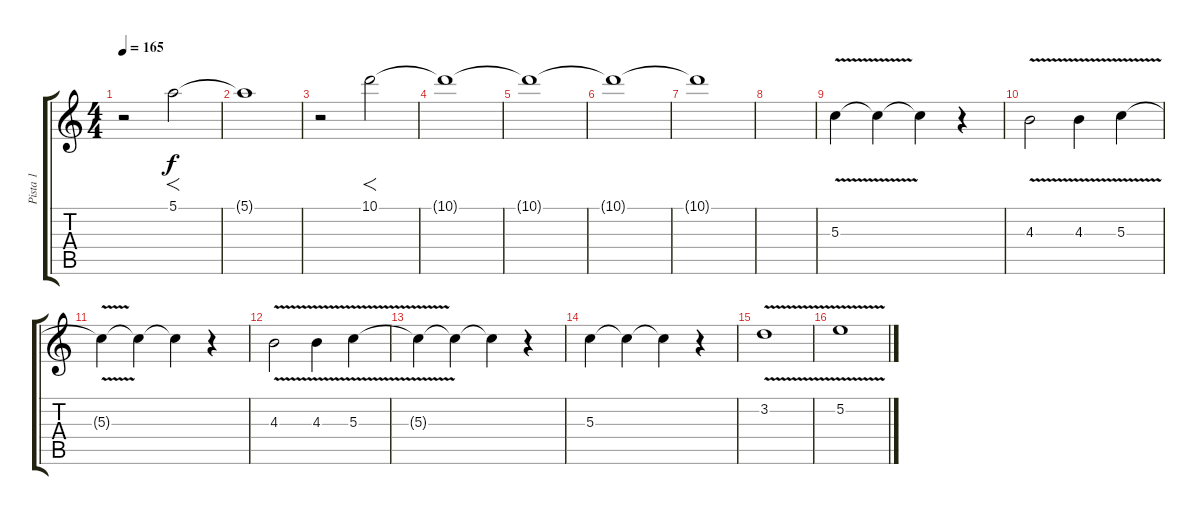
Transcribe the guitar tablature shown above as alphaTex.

\track ("Pista 1" "Pista 1") {instrument acousticguitarsteel}
\staff {score tabs}
\tuning (E4 B3 G3 D3 A2 E2) {hide}
\ts (4 4)
\tempo 165
\clef g2
\ks c
r.2{dy f} 5.1.2{f} |
5.1{t}.1 |
r.2 10.1.2{f} |
10.1{t}.1 |
10.1{t}.1 |
10.1{t}.1 |
10.1{t}.1 |
|
5.3{v}.4 5.3{t}.4 5.3{t}.4 r.4 |
4.3{v}.2 4.3{v}.4 5.3{v}.4 |
5.3{t}.4 5.3{t}.4 5.3{t}.4 r.4 |
4.3{v}.2 4.3{v}.4 5.3{v}.4 |
5.3{t}.4 5.3{t}.4 5.3{t}.4 r.4 |
5.3.4 5.3{t}.4 5.3{t}.4 r.4 |
3.2{v}.1 |
5.2{v}.1
